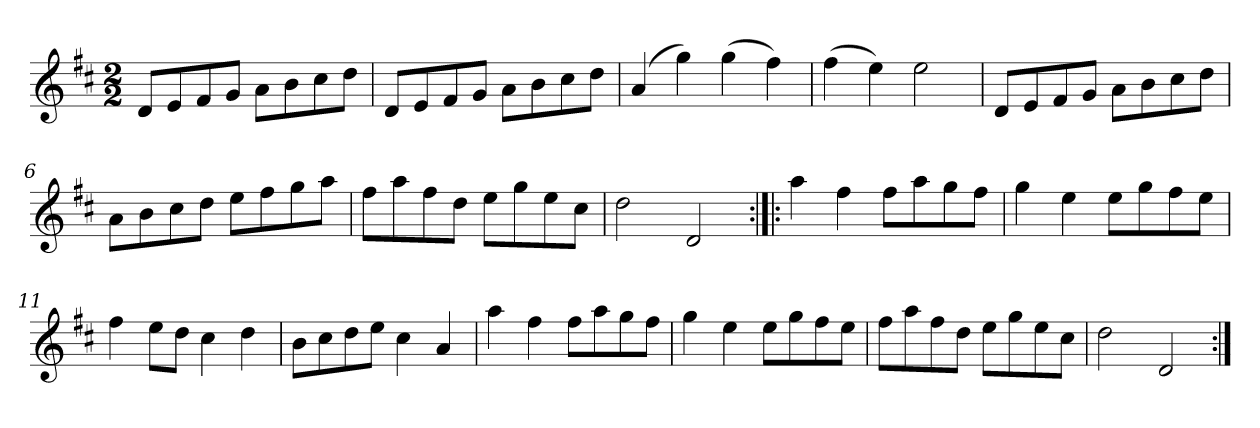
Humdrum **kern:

**kern
*part1
*staff1
*clefG2
*k[f#c#]
*D:
*M2/2
*MM120
=1
8d/L
8e/
8f#/
8g/J
8a\L
8b\
8cc#\
8dd\J
=2
8d/L
8e/
8f#/
8g/J
8a\L
8b\
8cc#\
8dd\J
=3
(4a
4gg)
(4gg
4ff#)
=4
(4ff#
4ee)
2ee
=5
8d/L
8e/
8f#/
8g/J
8a\L
8b\
8cc#\
8dd\J
=6
8a\L
8b\
8cc#\
8dd\J
8ee\L
8ff#\
8gg\
8aa\J
=7
8ff#\L
8aa\
8ff#\
8dd\J
8ee\L
8gg\
8ee\
8cc#\J
=8
2dd
2d
=9:|!|:
4aa
4ff#
8ff#\L
8aa\
8gg\
8ff#\J
=10
4gg
4ee
8ee\L
8gg\
8ff#\
8ee\J
=11
4ff#
8ee\L
8dd\J
4cc#
4dd
=12
8b\L
8cc#\
8dd\
8ee\J
4cc#
4a
=13
4aa
4ff#
8ff#\L
8aa\
8gg\
8ff#\J
=14
4gg
4ee
8ee\L
8gg\
8ff#\
8ee\J
=15
8ff#\L
8aa\
8ff#\
8dd\J
8ee\L
8gg\
8ee\
8cc#\J
=16
2dd
2d
=:|!
*-
